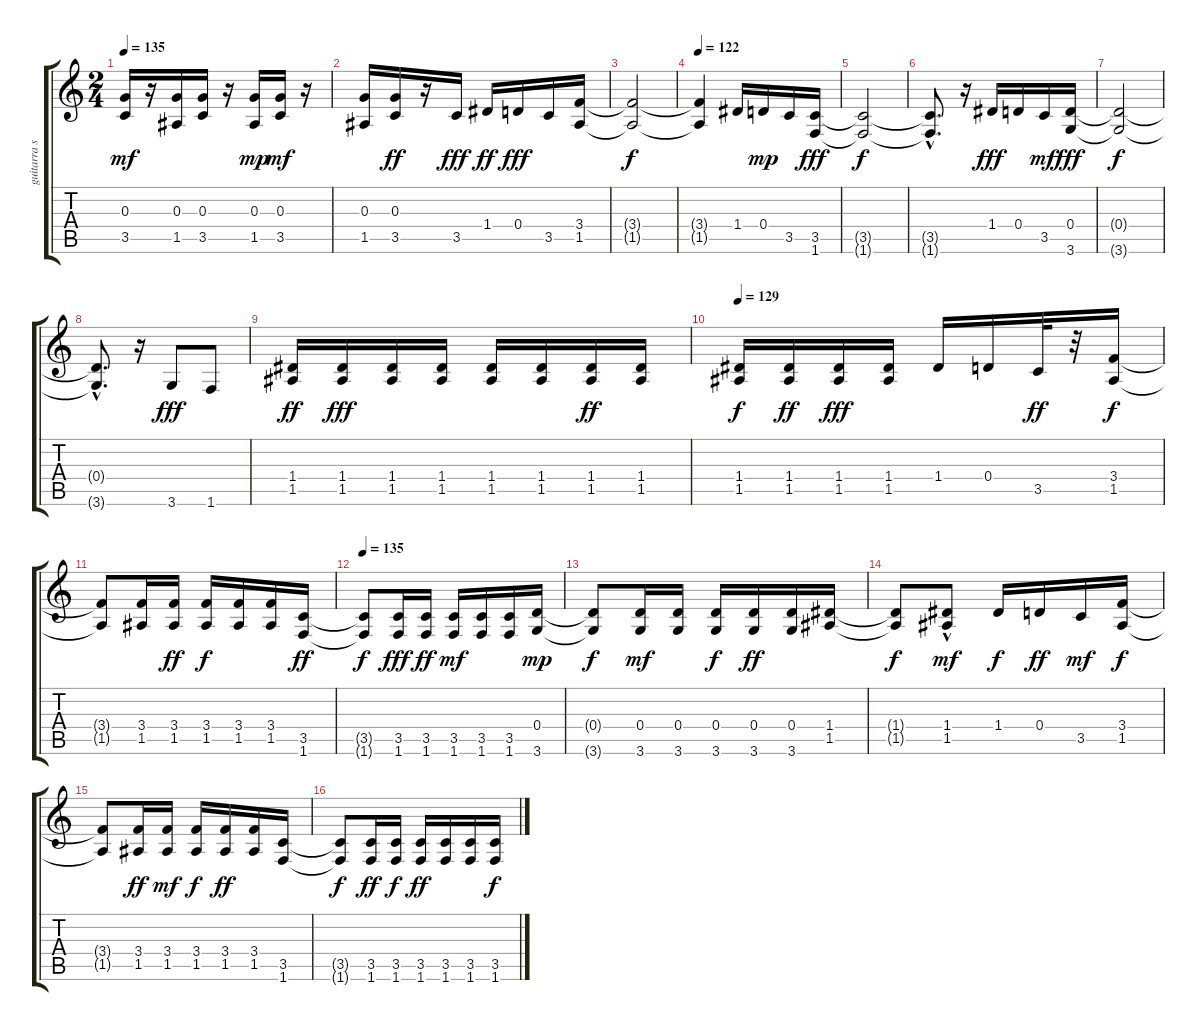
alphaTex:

\track ("guitarra saturada" "guitarra s") {instrument overdrivenguitar}
\staff {score tabs}
\tuning (E4 B3 G3 D3 A2 E2) {hide}
\ts (2 4)
\tempo 135
\clef g2
\ks c
(0.3 3.5).16{dy mf} r.16 (0.3 1.5).16 (0.3 3.5).16 r.16 (0.3 1.5).16{dy mp} (0.3 3.5).16{dy mf} r.16 |
(0.3 1.5).16 (0.3 3.5).16{dy ff} r.16 3.5.16{dy fff} 1.4.16{dy ff} 0.4.16{dy fff} 3.5.16 (3.4 1.5).16 |
(3.4{t} 1.5{t}).2{dy f} |
\tempo 122
(3.4{t} 1.5{t}).4 1.4.16 0.4.16{dy mp} 3.5.16 (3.5 1.6).16{dy fff} |
(3.5{t} 1.6{t}).2{dy f} |
(3.5{hac t} 1.6{hac t}).8{d} r.16 1.4.16{dy fff} 0.4.16 3.5.16{dy mf} (0.4 3.6).16{dy fff} |
(0.4{t} 3.6{t}).2{dy f} |
(0.4{hac t} 3.6{hac t}).8{d} r.16 3.6.8{dy fff} 1.6.8 |
(1.4 1.5).16{dy ff} (1.4 1.5).16{dy fff} (1.4 1.5).16 (1.4 1.5).16 (1.4 1.5).16 (1.4 1.5).16 (1.4 1.5).16{dy ff} (1.4 1.5).16 |
\tempo 129
(1.4 1.5).16{dy f} (1.4 1.5).16{dy ff} (1.4 1.5).16{dy fff} (1.4 1.5).16 1.4.16 0.4.16 3.5.32{dy ff} r.32 (3.4 1.5).16{dy f} |
(3.4{t} 1.5{t}).8 (3.4 1.5).16 (3.4 1.5).16{dy ff} (3.4 1.5).16{dy f} (3.4 1.5).16 (3.4 1.5).16 (3.5 1.6).16{dy ff} |
\tempo 135
(3.5{t} 1.6{t}).8{dy f} (3.5 1.6).16{dy fff} (3.5 1.6).16{dy ff} (3.5 1.6).16{dy mf} (3.5 1.6).16 (3.5 1.6).16 (0.4 3.6).16{dy mp} |
(0.4{t} 3.6{t}).8{dy f} (0.4 3.6).16{dy mf} (0.4 3.6).16 (0.4 3.6).16{dy f} (0.4 3.6).16{dy ff} (0.4 3.6).16 (1.4 1.5).16 |
(1.4{t} 1.5{t}).8{dy f} (1.4 1.5{hac}).8{dy mf} 1.4.16{dy f} 0.4.16{dy ff} 3.5.16{dy mf} (3.4 1.5).16{dy f} |
(3.4{t} 1.5{t}).8 (3.4 1.5).16{dy ff} (3.4 1.5).16{dy mf} (3.4 1.5).16{dy f} (3.4 1.5).16{dy ff} (3.4 1.5).16 (3.5 1.6).16 |
(3.5{t} 1.6{t}).8{dy f} (3.5 1.6).16{dy ff} (3.5 1.6).16{dy f} (3.5 1.6).16{dy ff} (3.5 1.6).16 (3.5 1.6).16 (3.5 1.6).16{dy f}
